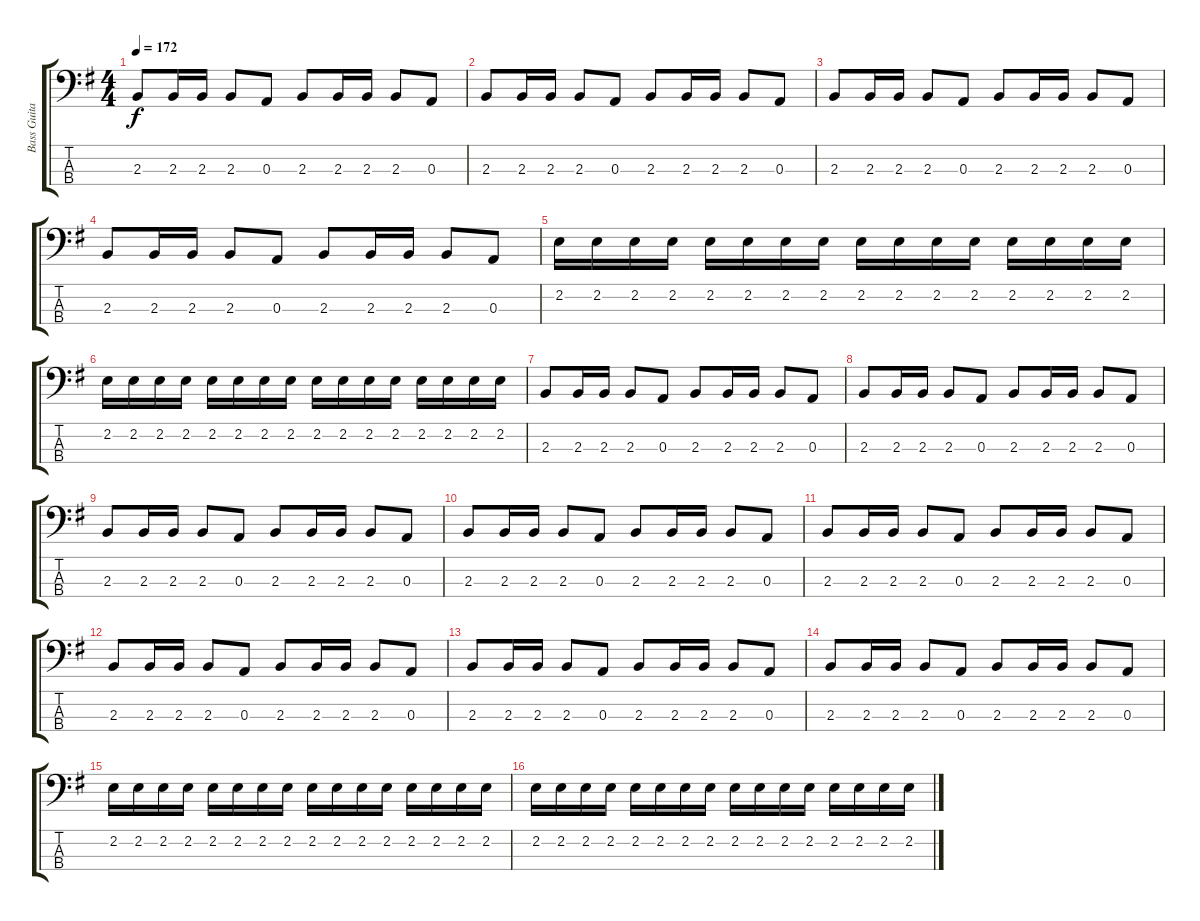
\track ("Bass Guitar" "Bass Guita") {instrument electricbasspick}
\staff {score tabs}
\tuning (G2 D2 A1 E1) {hide}
\ts (4 4)
\tempo 172
\clef f4
\ks eminor
2.3.8{dy f} 2.3.16 2.3.16 2.3.8 0.3.8 2.3.8 2.3.16 2.3.16 2.3.8 0.3.8 |
2.3.8 2.3.16 2.3.16 2.3.8 0.3.8 2.3.8 2.3.16 2.3.16 2.3.8 0.3.8 |
2.3.8 2.3.16 2.3.16 2.3.8 0.3.8 2.3.8 2.3.16 2.3.16 2.3.8 0.3.8 |
2.3.8 2.3.16 2.3.16 2.3.8 0.3.8 2.3.8 2.3.16 2.3.16 2.3.8 0.3.8 |
2.2.16 2.2.16 2.2.16 2.2.16 2.2.16 2.2.16 2.2.16 2.2.16 2.2.16 2.2.16 2.2.16 2.2.16 2.2.16 2.2.16 2.2.16 2.2.16 |
2.2.16 2.2.16 2.2.16 2.2.16 2.2.16 2.2.16 2.2.16 2.2.16 2.2.16 2.2.16 2.2.16 2.2.16 2.2.16 2.2.16 2.2.16 2.2.16 |
2.3.8 2.3.16 2.3.16 2.3.8 0.3.8 2.3.8 2.3.16 2.3.16 2.3.8 0.3.8 |
2.3.8 2.3.16 2.3.16 2.3.8 0.3.8 2.3.8 2.3.16 2.3.16 2.3.8 0.3.8 |
2.3.8 2.3.16 2.3.16 2.3.8 0.3.8 2.3.8 2.3.16 2.3.16 2.3.8 0.3.8 |
2.3.8 2.3.16 2.3.16 2.3.8 0.3.8 2.3.8 2.3.16 2.3.16 2.3.8 0.3.8 |
2.3.8 2.3.16 2.3.16 2.3.8 0.3.8 2.3.8 2.3.16 2.3.16 2.3.8 0.3.8 |
2.3.8 2.3.16 2.3.16 2.3.8 0.3.8 2.3.8 2.3.16 2.3.16 2.3.8 0.3.8 |
2.3.8 2.3.16 2.3.16 2.3.8 0.3.8 2.3.8 2.3.16 2.3.16 2.3.8 0.3.8 |
2.3.8 2.3.16 2.3.16 2.3.8 0.3.8 2.3.8 2.3.16 2.3.16 2.3.8 0.3.8 |
2.2.16 2.2.16 2.2.16 2.2.16 2.2.16 2.2.16 2.2.16 2.2.16 2.2.16 2.2.16 2.2.16 2.2.16 2.2.16 2.2.16 2.2.16 2.2.16 |
2.2.16 2.2.16 2.2.16 2.2.16 2.2.16 2.2.16 2.2.16 2.2.16 2.2.16 2.2.16 2.2.16 2.2.16 2.2.16 2.2.16 2.2.16 2.2.16
